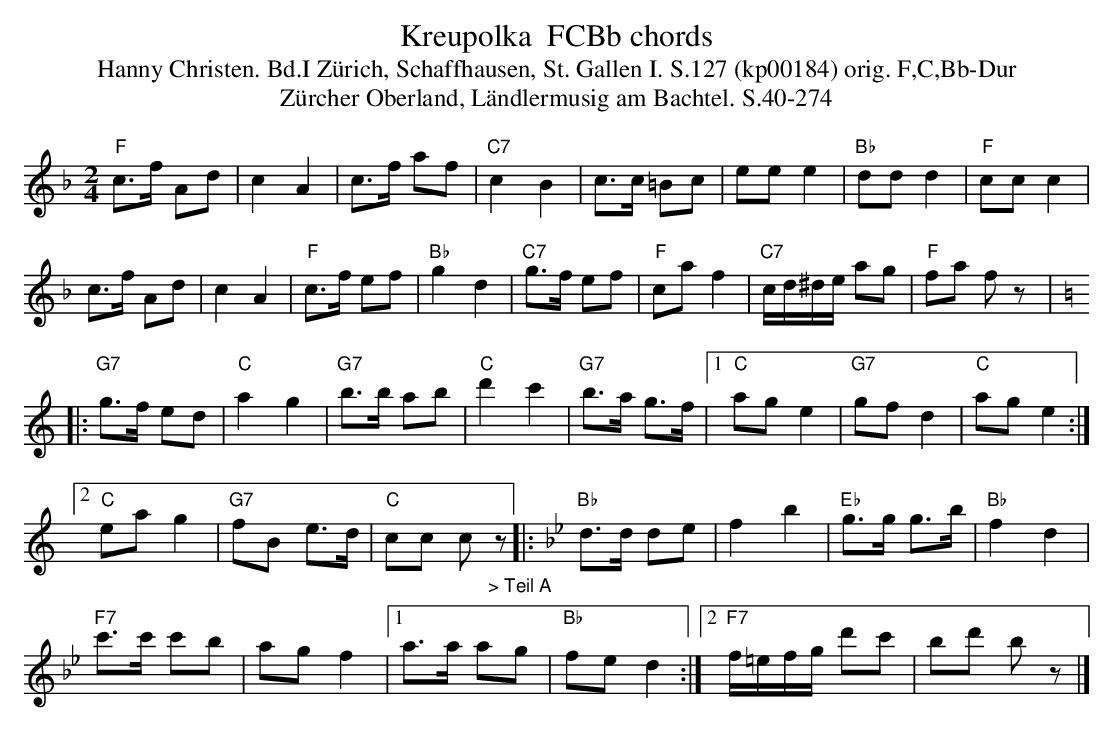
X:1
T: Kreupolka  FCBb chords
T:Hanny Christen. Bd.I Zürich, Schaffhausen, St. Gallen I. S.127 (kp00184) orig. F,C,Bb-Dur
T: Z\"urcher Oberland, L\"andlermusig am Bachtel. S.40-274
M:2/4
L:1/8
K:F %%MIDI gchordon
"F"c>f Ad | c2A2 | c>f af | "C7"c2B2 | c>c =Bc | eee2 | "Bb"ddd2 | "F"ccc2 |
c>f Ad | c2A2 | "F"c>f ef | "Bb"g2d2 | "C7"g>f ef | "F"caf2 | "C7"c/d/^d/e/ ag | "F"fa fz |: [K:C]
"G7"g>f ed | "C"a2g2 | "G7"b>b ab | "C"d'2c'2 | "G7"b>a g>f |1 "C"age2 | "G7"gfd2 | "C"age2 :|2
"C"eag2 | "G7"fB e>d | "C"cc c"_> Teil A"z |: [K:Bb] "Bb"d>d de | f2b2 | "Eb"g>g g>b | "Bb"f2d2 |
"F7"c'>c' c'b | agf2 |1 a>a ag | "Bb"fed2 :|2 "F7"f/=e/f/g/ d'c' | bd' bz |]
